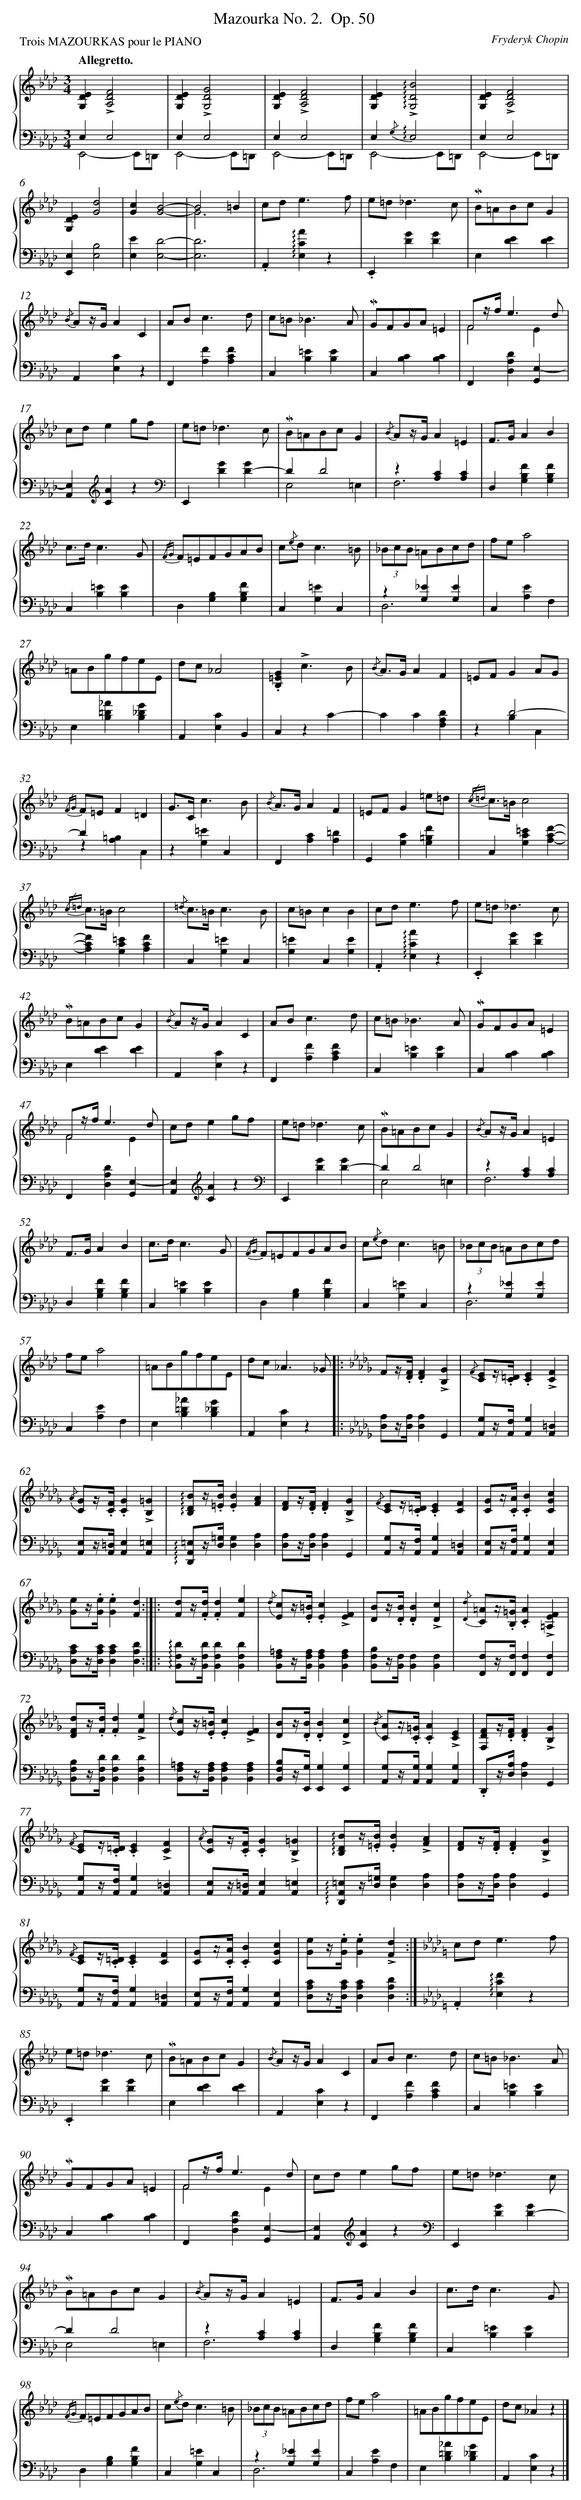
X:1
T: Mazourka No. 2.	 Op. 50
C: Fryderyk Chopin
L: 1/4
M: 3/4
P: Trois MAZOURKAS pour le PIANO
Q: "Allegretto."
%%staves {1 2}
V: 1 clef=treble
V: 2 clef=bass
K: Ab
[V:1] [EDG,]!accent![F2D2A,2] |
[V:2] E,E,2 & E,,2-E,,/=D,,/ |
[V:1] [EDG,]!accent![G2D2G,2] |
[V:2] E,E,2 & E,,2-E,,/=D,,/ |
[V:1] [EDG,]!accent![F2D2A,2] |
[V:2] E,E,2 & E,,2-E,,/=D,,/ |
[V:1] [EDG,]!accent!!arpeggio![B2D2G,2] |
[V:2] E,{/G,}!arpeggio!E,2 & E,,2-E,,/=D,,/ |
[V:1] [EDG,]!accent![F2D2A,2] |
[V:2] E,E,2 & E,,2-E,,/=D,,/ |
[V:1] [EDG,][d2G2] |
[V:2] [E,E,,][B,2E,2] |
[V:1] [cG][B2G2]- |
[V:2] [EE,][D2E,2]- |
[V:1] B2=B & G3 |
[V:2] [D3E,3] |
[V:1] c/d<ef/ |
[V:2] .A,,!arpeggio![ACE,]z |
[V:1] e/=d<_dc/ |
[V:2] .E,,[GD][GD] |
[V:1] !mordent!B/=A/B/c/G |
[V:2] E,[ED][ED] |
[V:1] {/B} A/z//G//AC |
[V:2] A,,[CE,]z |
[V:1] A/B<cd/ |
[V:2] F,,[FA,][FCA,] |
[V:1] c/=B<_BA/ |
[V:2] C,[=EB,][EB,] |
[V:1] !mordent!G/F/G/A/=E |
[V:2] C,[CB,][CB,] |
[V:1] F/z//f//e3/d/ & F2E |
[V:2] F,,[DA,D,][E,-G,,] |
[V:1] c/d/eg/f/ |
[V:2] [E,A,,][K:clef=treble][AC]z[K:clef=bass] |
[V:1] e/=d<_dc/ |
[V:2] E,,[GD][GD-] |
[V:1] !mordent!B/=A/B/c/G |
[V:2] DD2 & E,2=E, |
[V:1] {/B} A/z//G//A=E |
[V:2] z[CA,][CA,] & F,3 |
[V:1] F/>G/AB |
[V:2] D,[FB,G,][FB,G,] |
[V:1] c/>d/c3/G/ |
[V:2] C,[=EB,][EB,] |
[V:1] {/FG} F/=E/F/G/A/B/ |
[V:2] D,[B,G,][FB,G,] |
[V:1] c/{/e}d<c=B/ |
[V:2] C,[=EG,]C, |
[V:1] (3_B/c/B/ =A/B/c/d/ |
[V:2] z[_EG,][EG,] & D,3 |
[V:1] f/e/a2 |
[V:2] C,[EA,]F, |
[V:1] =A/B/g/f/e/E/ |
[V:2] E,[_A=DB,][G_DB,] |
[V:1] d/c/_A2 |
[V:2] A,,[CE,]B,, |
[V:1] .[G=EB,]!accent!c3/B/ |
[V:2] C,zC- |
[V:1] {/B} A/>G/AF |
[V:2] CC[DA,F,] |
[V:1] =E/F/GA/G/ |
[V:2] zD2- & zB,C, |
[V:1] {/FG} F/=E/F=D |
[V:2] Dx2 & z[=B,A,]C, |
[V:1] G/>C/c3/B/ |
[V:2] z[=EG,]C, |
[V:1] {/B} A/>G/AF |
[V:2] F,,[CA,][=DA,] |
[V:1] =E/F/G=e/=d/ |
[V:2] G,,[CG,][F=B,G,] |
[V:1] {/c=d} c/>=B/c2 |
[V:2] C,[=ECG,][FCA,]- |
[V:1] {/c=d} c/>=B/c2 |
[V:2] [FCA,][=ECG,][FCA,] |
[V:1] {/=d} c/>=B/c3/B/ |
[V:2] C,[=EG,]C, |
[V:1] c/=B/cB |
[V:2] [=EG,]C,[EG,] |
[V:1] c/d<ef/ |
[V:2] .A,,!arpeggio![ACE,]z |
[V:1] e/=d<_dc/ |
[V:2] .E,,[GD][GD] |
[V:1] !mordent!B/=A/B/c/G |
[V:2] E,[ED][ED] |
[V:1] {/B} A/z//G//AC |
[V:2] A,,[CE,]z |
[V:1] A/B<cd/ |
[V:2] F,,[FA,][FCA,] |
[V:1] c/=B<_BA/ |
[V:2] C,[=EB,][EB,] |
[V:1] !mordent!G/F/G/A/=E |
[V:2] C,[CB,][CB,] |
[V:1] F/z//f//e3/d/ & F2E |
[V:2] F,,[DA,D,][E,-G,,] |
[V:1] c/d/eg/f/ |
[V:2] [E,A,,][K:clef=treble][AC]z[K:clef=bass] |
[V:1] e/=d<_dc/ |
[V:2] E,,[GD][GD-] |
[V:1] !mordent!B/=A/B/c/G |
[V:2] DD2 & E,2=E, |
[V:1] {/B} A/z//G//A=E |
[V:2] z[CA,][CA,] & F,3 |
[V:1] F/>G/AB |
[V:2] D,[FB,G,][FB,G,] |
[V:1] c/>d/c3/G/ |
[V:2] C,[=EB,][EB,] |
[V:1] {/FG} F/=E/F/G/A/B/ |
[V:2] D,[B,G,][FB,G,] |
[V:1] c/{/e}d<c=B/ |
[V:2] C,[=EG,]C, |
[V:1] (3_B/c/B/ =A/B/c/d/ |
[V:2] z[_EG,][EG,] & D,3 |
[V:1] f/e/a2 |
[V:2] C,[EA,]F, |
[V:1] =A/B/g/f/e/E/ |
[V:2] E,[_A=DB,][G_DB,] |
[V:1] d/c<_A_G/ ]|:
[V:2] A,,[CE,]z ]|:
[V:1]  [K:Db] F/z//.[F//D//].[FD]!accent![GB,] |
[V:2]  [K:Db] [A,/D,/]z//[A,//D,//][A,D,]G,, |
[V:1] {/F} [E/C/]z//.[=D//C//].[EC]!accent![FC] |
[V:2] [G,/A,,/]z//[F,//A,,//][G,A,,][=D,A,,] |
[V:1] {/A} [G/C/]z//.[F//C//].[GC]!accent![=GB,] |
[V:2] [E,/A,,/]z//[=D,//A,,//][E,A,,][=E,A,,] |
[V:1] !arpeggio![B/D/B,/]z//.[B//=E//].[BE][AF] |
[V:2] !arpeggio![=E,/A,,/D,,/]z//[=G,//D,//][G,D,][A,D,] |
[V:1] [F/D/]z//.[F//D//].[FD]!accent![GB,] |
[V:2] [A,/D,/]z//[A,//D,//][A,D,]G,, |
[V:1] {/F} [E/C/]z//.[=D//C//].[EC][FC] |
[V:2] [G,/A,,/]z//[F,//A,,//][G,A,,][=D,A,,] |
[V:1] [G/C/]z//.[A//C//].[BC][cGC] |
[V:2] [E,/A,,/]z//[F,//A,,//][G,A,,][E,A,,] |
[V:1] [e/G/]z//.[e//G//].[eG][dF] :|]|:
[V:2] [C/A,/D,/]z//[C//A,//D,//][CA,D,][DA,D,] :|]|:
[V:1] [d/F/]z//.[d//F//].[dF][eF] |
[V:2] !arpeggio![D/F,/B,,/]z//[D//F,//B,,//][DF,B,,][DF,B,,] |
[V:1] {/d} [c/E/]z//.[=B//E//].[cE]!accent![FE] |
[V:2] [=A,/F,/B,,/]z//[A,//F,//B,,//][A,F,B,,][A,F,B,,] |
[V:1] [B/D/]z//.[B//D//].[BD]!accent![cD] |
[V:2] [B,/F,/B,,/]z//[F,//B,,//][F,B,,][F,B,,] |
[V:1] {/[dD]} [=A/C/]z//.[=G//B,//].[AC]!accent![FE=A,] |
[V:2] [F,/F,,/]z//[F,//F,,//][F,F,,][F,F,,] |
[V:1] [d/F/D/]z//.[d//F//].[dF]!accent![eF] |
[V:2] [B,/F,/B,,/]z//[D//F,//B,,//][DF,B,,][DF,B,,] |
[V:1] {/d} [c/E/]z//.[=B//E//].[cE]!accent![FE] |
[V:2] [=A,/F,/B,,/]z//[A,//F,//B,,//][A,F,B,,][A,F,B,,] |
[V:1] [B/D/]z//.[B//D//].[BD]!accent![cD] |
[V:2] [B,/F,/B,,/]z//[G,//E,,//][G,E,,][G,E,,] |
[V:1] {/B} [A/C/]z//.[=G//C//].[AC]!accent![EC] |
[V:2] [G,/A,,/]z//[G,//A,,//][G,A,,][G,A,,] |
[V:1] [F/D/F,/]z//.[F//D//].[FD]!accent![GB,] |
[V:2] .D,,/z//[A,//D,//][A,D,]G,, |
[V:1] {/F} [E/C/]z//.[=D//C//].[EC]!accent![FC] |
[V:2] [G,/A,,/]z//[F,//A,,//][G,A,,][=D,A,,] |
[V:1] {/A} [G/C/]z//.[F//C//].[GC]!accent![=GB,] |
[V:2] [E,/A,,/]z//[=D,//A,,//][E,A,,][=E,A,,] |
[V:1] !arpeggio![B/D/B,/]z//.[B//=E//].[BE]!accent![AF] |
[V:2] !arpeggio![=E,/A,,/D,,/]z//[=G,//D,//][G,D,][A,D,] |
[V:1] [F/D/]z//.[F//D//].[FD]!accent![GB,] |
[V:2] [A,/D,/]z//[A,//D,//][A,D,]G,, |
[V:1] {/F} [E/C/]z//.[=D//C//].[EC][FC] |
[V:2] [G,/A,,/]z//[F,//A,,//][G,A,,][=D,A,,] |
[V:1] [G/C/]z//.[A//C//].[BC][cGC] |
[V:2] [E,/A,,/]z//[F,//A,,//][G,A,,][E,A,,] |
[V:1] [e/G/]z//.[e//G//].[eG]!accent![dF] :|]
[V:2] [C/A,/D,/]z//[C//A,//D,//][CA,D,][DA,D,] :|]
[V:1]  [K:Ab] c/d<ef/ |
[V:2]  [K:Ab] .A,,!arpeggio![FCE,]z |
[V:1] e/=d<_dc/ |
[V:2] .E,,[GD][GD] |
[V:1] !mordent!B/=A/B/c/G |
[V:2] E,[ED][ED] |
[V:1] {/B} A/z//G//AC |
[V:2] A,,[CE,]z |
[V:1] A/B<cd/ |
[V:2] F,,[FA,][FCA,] |
[V:1] c/=B<_BA/ |
[V:2] C,[=EB,][EB,] |
[V:1] !mordent!G/F/G/A/=E |
[V:2] C,[CB,][CB,] |
[V:1] F/z//f//e3/d/ & F2E |
[V:2] F,,[DA,D,][E,-G,,] |
[V:1] c/d/eg/f/ |
[V:2] [E,A,,][K:clef=treble][AC]z[K:clef=bass] |
[V:1] e/=d<_dc/ |
[V:2] E,,[GD][GD-] |
[V:1] !mordent!B/=A/B/c/G |
[V:2] DD2 & E,2=E, |
[V:1] {/B} A/z//G//A=E |
[V:2] z[CA,][CA,] & F,3 |
[V:1] F/>G/AB |
[V:2] D,[FB,G,][FB,G,] |
[V:1] c/>d/c3/G/ |
[V:2] C,[=EB,][EB,] |
[V:1] {/FG} F/=E/F/G/A/B/ |
[V:2] D,[B,G,][FB,G,] |
[V:1] c/{/e}d<c=B/ |
[V:2] C,[=EG,]C, |
[V:1] (3_B/c/B/ =A/B/c/d/ |
[V:2] z[_EG,][EG,] & D,3 |
[V:1] f/e/a2 |
[V:2] C,[EA,]F, |
[V:1] =A/B/g/f/e/E/ |
[V:2] E,[_A=DB,][G_DB,] |
[V:1] d/c/_Az |]
[V:2] A,,[CE,]z |]
